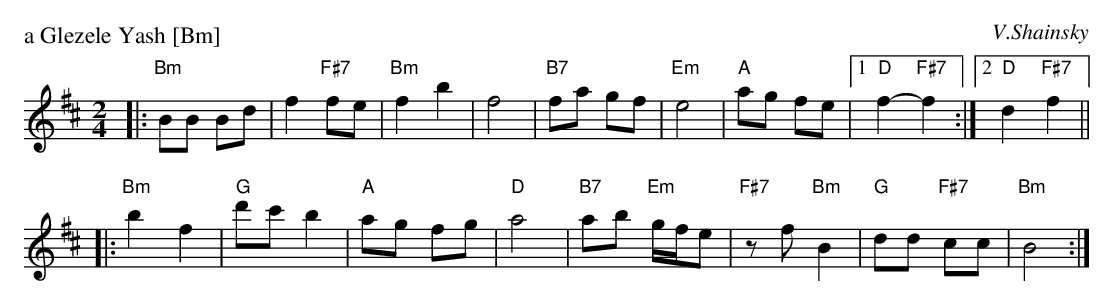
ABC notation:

X:1
P: a Glezele Yash [Bm]
C: V.Shainsky
M: 2/4
L: 1/8
K: Bm
|: "Bm"BB Bd | f2 "F#7"fe \
|  "Bm"f2 b2 | f4 \
|  "B7"fa gf | "Em"e4 \
|  "A"ag fe |1 "D"f2- "F#7"f2 :|2 "D"d2- "F#7"f2 ||
|: "Bm"b2 f2 | "G"d'c' b2 \
|  "A"ag fg | "D"a4 \
|  "B7"ab "Em"g/f/e | "F#7"zf "Bm"B2 \
|  "G"dd "F#7"cc | "Bm"B4 :|
